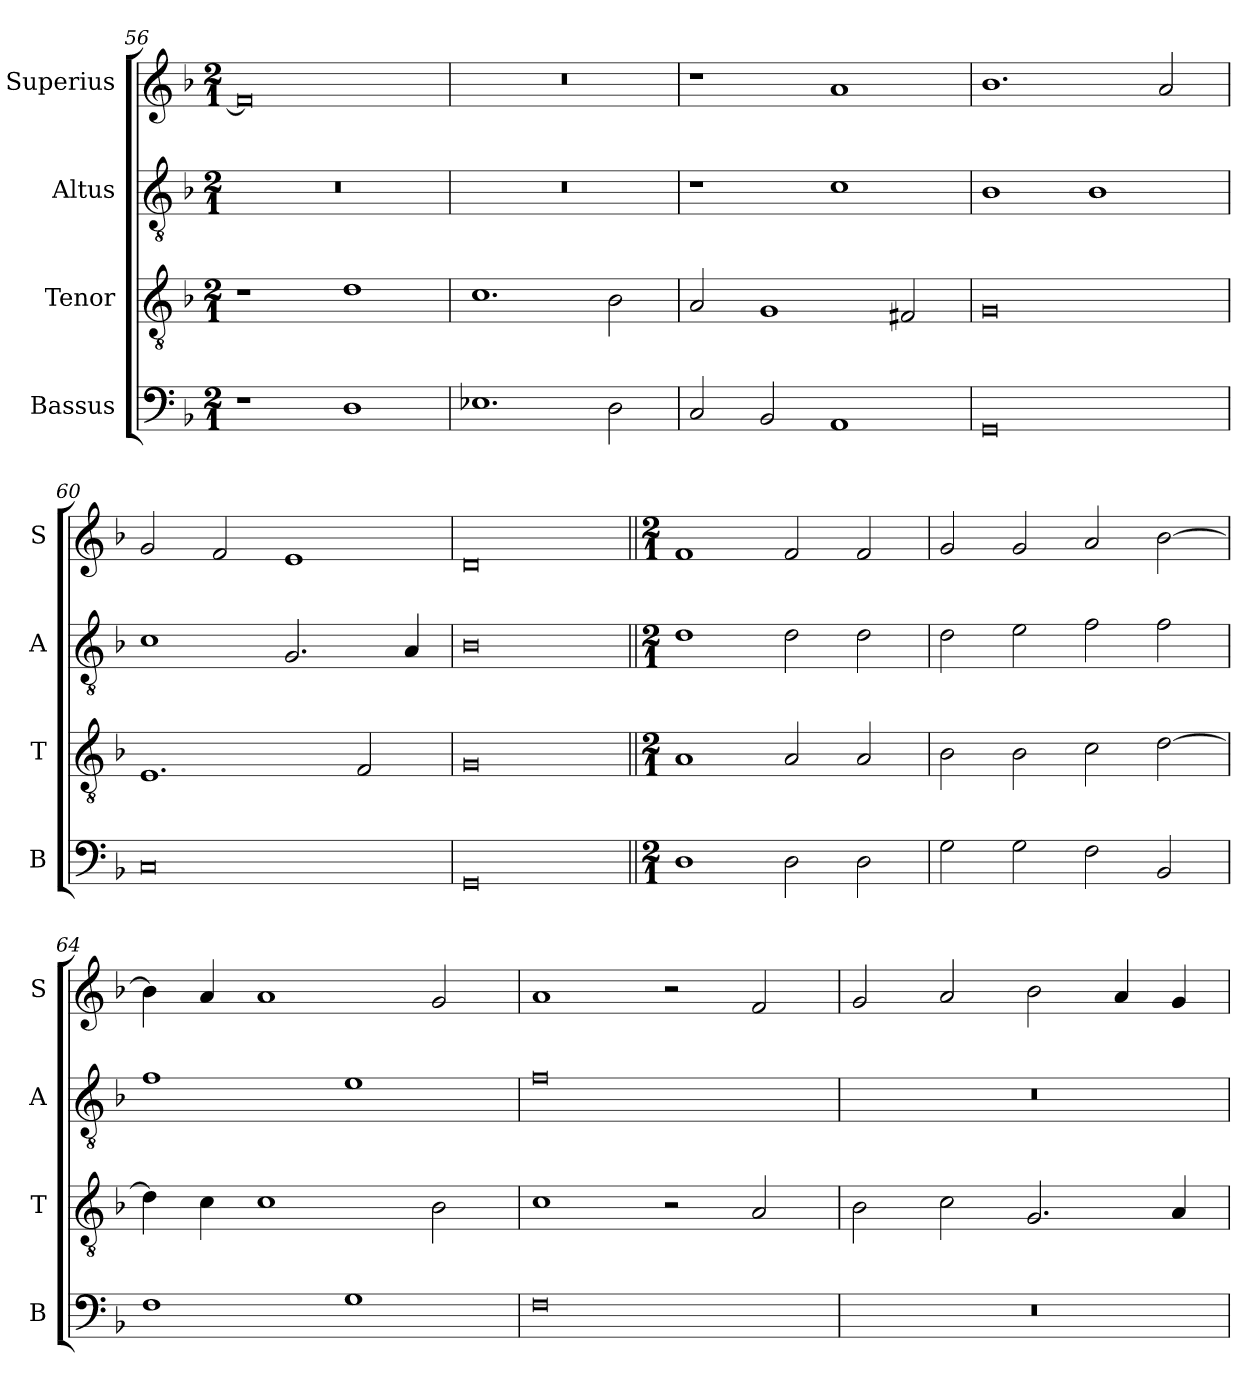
**kern	**kern	**kern	**kern
*part4	*part3	*part2	*part1
*staff4	*staff3	*staff2	*staff1
*I"Bassus	*I"Tenor	*I"Altus	*I"Superius
*I'B	*I'T	*I'A	*I'S
*clefF4	*clefGv2	*clefGv2	*clefG2
*k[b-]	*k[b-]	*k[b-]	*k[b-]
*M2/1	*M2/1	*M2/1	*M2/1
=56	=56	=56	=56
1r	1r	0r	0f]
1D	1d	.	.
=57	=57	=57	=57
1.E-X	1.c	0r	0r
2D\	2B-\	.	.
=58	=58	=58	=58
2C/	2A/	1r	1r
2BB-/	1G	.	.
1AA	.	1c	1a
.	2F#X/	.	.
=59	=59	=59	=59
0GG	0G	1B-	1.b-
.	.	1B-	.
.	.	.	2a/
=60	=60	=60	=60
0C	1.E	1c	2g/
.	.	.	2f/
.	.	2.G/	1e
.	2F/	.	.
.	.	4A/	.
=61	=61	=61	=61
0GG	0G	0B-	0d
!!LO:LB:g=z
=62||	=62||	=62||	=62||
*M2/1	*M2/1	*M2/1	*M2/1
1D	1A	1d	1f
2D\	2A/	2d\	2f/
2D\	2A/	2d\	2f/
=63	=63	=63	=63
2G\	2B-\	2d\	2g/
2G\	2B-\	2e\	2g/
2F\	2c\	2f\	2a/
2BB-/	[2d\	2f\	[2b-\
=64	=64	=64	=64
1F	4d\]	1f	4b-\]
.	4c\	.	4a/
.	1c	.	1a
1G	.	1e	.
.	2B-\	.	2g/
=65	=65	=65	=65
0F	1c	0f	1a
.	2r	.	2r
.	2A/	.	2f/
=66	=66	=66	=66
0r	2B-\	0r	2g/
.	2c\	.	2a/
.	2.G/	.	2b-\
.	.	.	4a/
.	4A/	.	4g/
=	=	=	=
*-	*-	*-	*-
